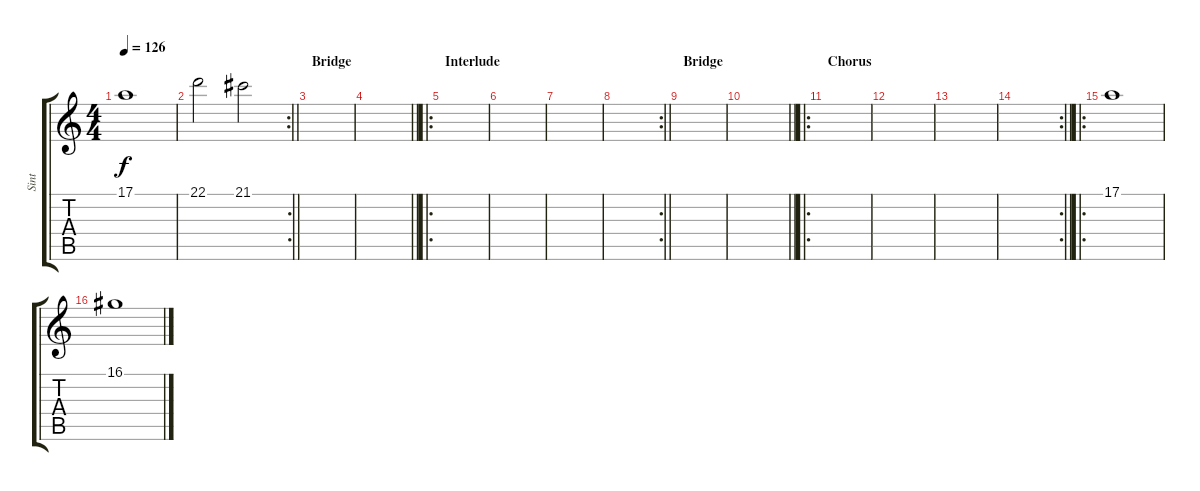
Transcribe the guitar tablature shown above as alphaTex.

\track ("Sint" "Sint") {instrument tremolostrings}
\staff {score tabs}
\tuning (E4 B3 G3 D3 A2 E2) {hide}
\ts (4 4)
\tempo 126
\clef g2
\ks c
17.1.1{dy f} |
\rc 2
\barLineRight lightlight
22.1.2 21.1.2 |
\section ("" "Bridge")
|
\barLineRight lightlight
|
\ro
\section ("" "Interlude")
|
|
|
\rc 2
\barLineRight lightlight
|
\section ("" "Bridge")
|
\barLineRight lightlight
|
\ro
\section ("" "Chorus")
|
|
|
\rc 2
\barLineRight lightlight
|
\ro
17.1.1 |
16.1.1
